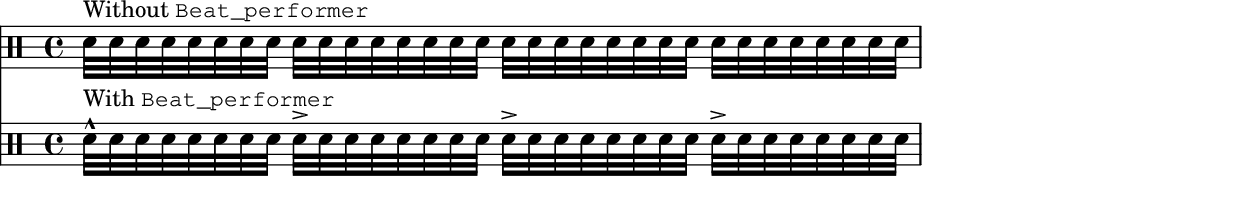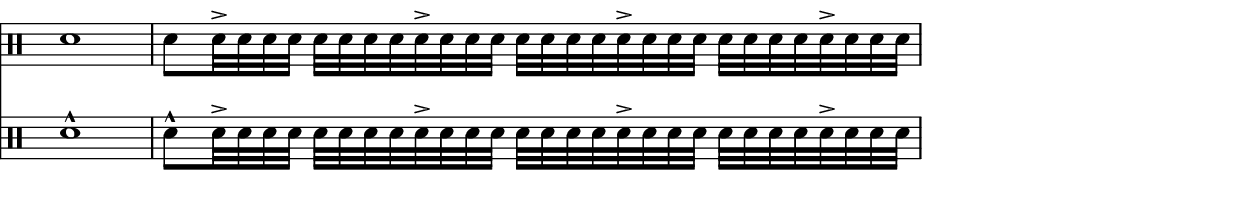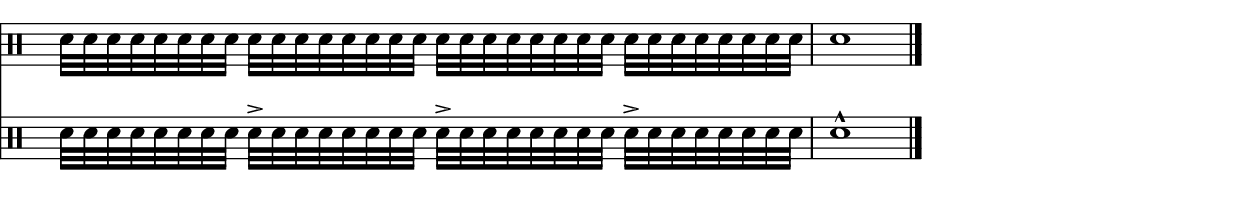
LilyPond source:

%% Generated by lilypond-book
%% Options: [exampleindent=10.16\mm,indent=0\mm,line-width=160\mm]
\include "lilypond-book-preamble.ly"


% ****************************************************************
% Start cut-&-pastable-section
% ****************************************************************

#(ly:set-option 'eps-box-padding 3.000000)



\paper {
  indent = 0\mm
  line-width = 160\mm
  % offset the left padding, also add 1mm as lilypond creates cropped
  % images with a little space on the right
  line-width = #(- line-width (* mm  3.000000) (* mm 1))
}

\layout {
  
}





% ****************************************************************
% ly snippet:
% ****************************************************************
\sourcefilename "/home/gub/NewGub/gub/target/linux-x86/src/lilypond-git.sv.gnu.org--lilypond.git-release-unstable/input/regression/beat-performer.ly"
\sourcefileline 0
\version "2.23.5"

\header {
  texidoc = "Show the effect of the @code{Beat_performer} on drum
tremolos: start of the bar and its beats are marked
by  @code{\\marcato} and @code{\\accent}, respectively, unless manual
syncopes in less distance than the last `regular' beat precede,
indicated with one of those two articulations explicitly."
}

"\*" = \repeat unfold \etc

music = \drummode {
  \* 32 sn32 | 1 |
  8 \* 3 { <>-> \* 8 32 } <>->
  \* #(+ 4 32) 32 | 1 |
  \bar "|."
}

\score {
  <<
    \new DrumStaff
    \new DrumVoice {
      <>^\markup { Without \typewriter { Beat_performer } }
      \music
    }
    \new DrumStaff
    \new DrumVoice \with {
      %% Instantiate Beat_performer also as an engraver to see its effects.
      \consists "Beat_performer"
      \consists "Beat_engraver"
    }
    {
      <>^\markup { With \typewriter { Beat_performer } }
      \music
    }
  >>
  \midi {
    \tempo 4=80
  }
  \layout {
  }
}



% ****************************************************************
% end ly snippet
% ****************************************************************
